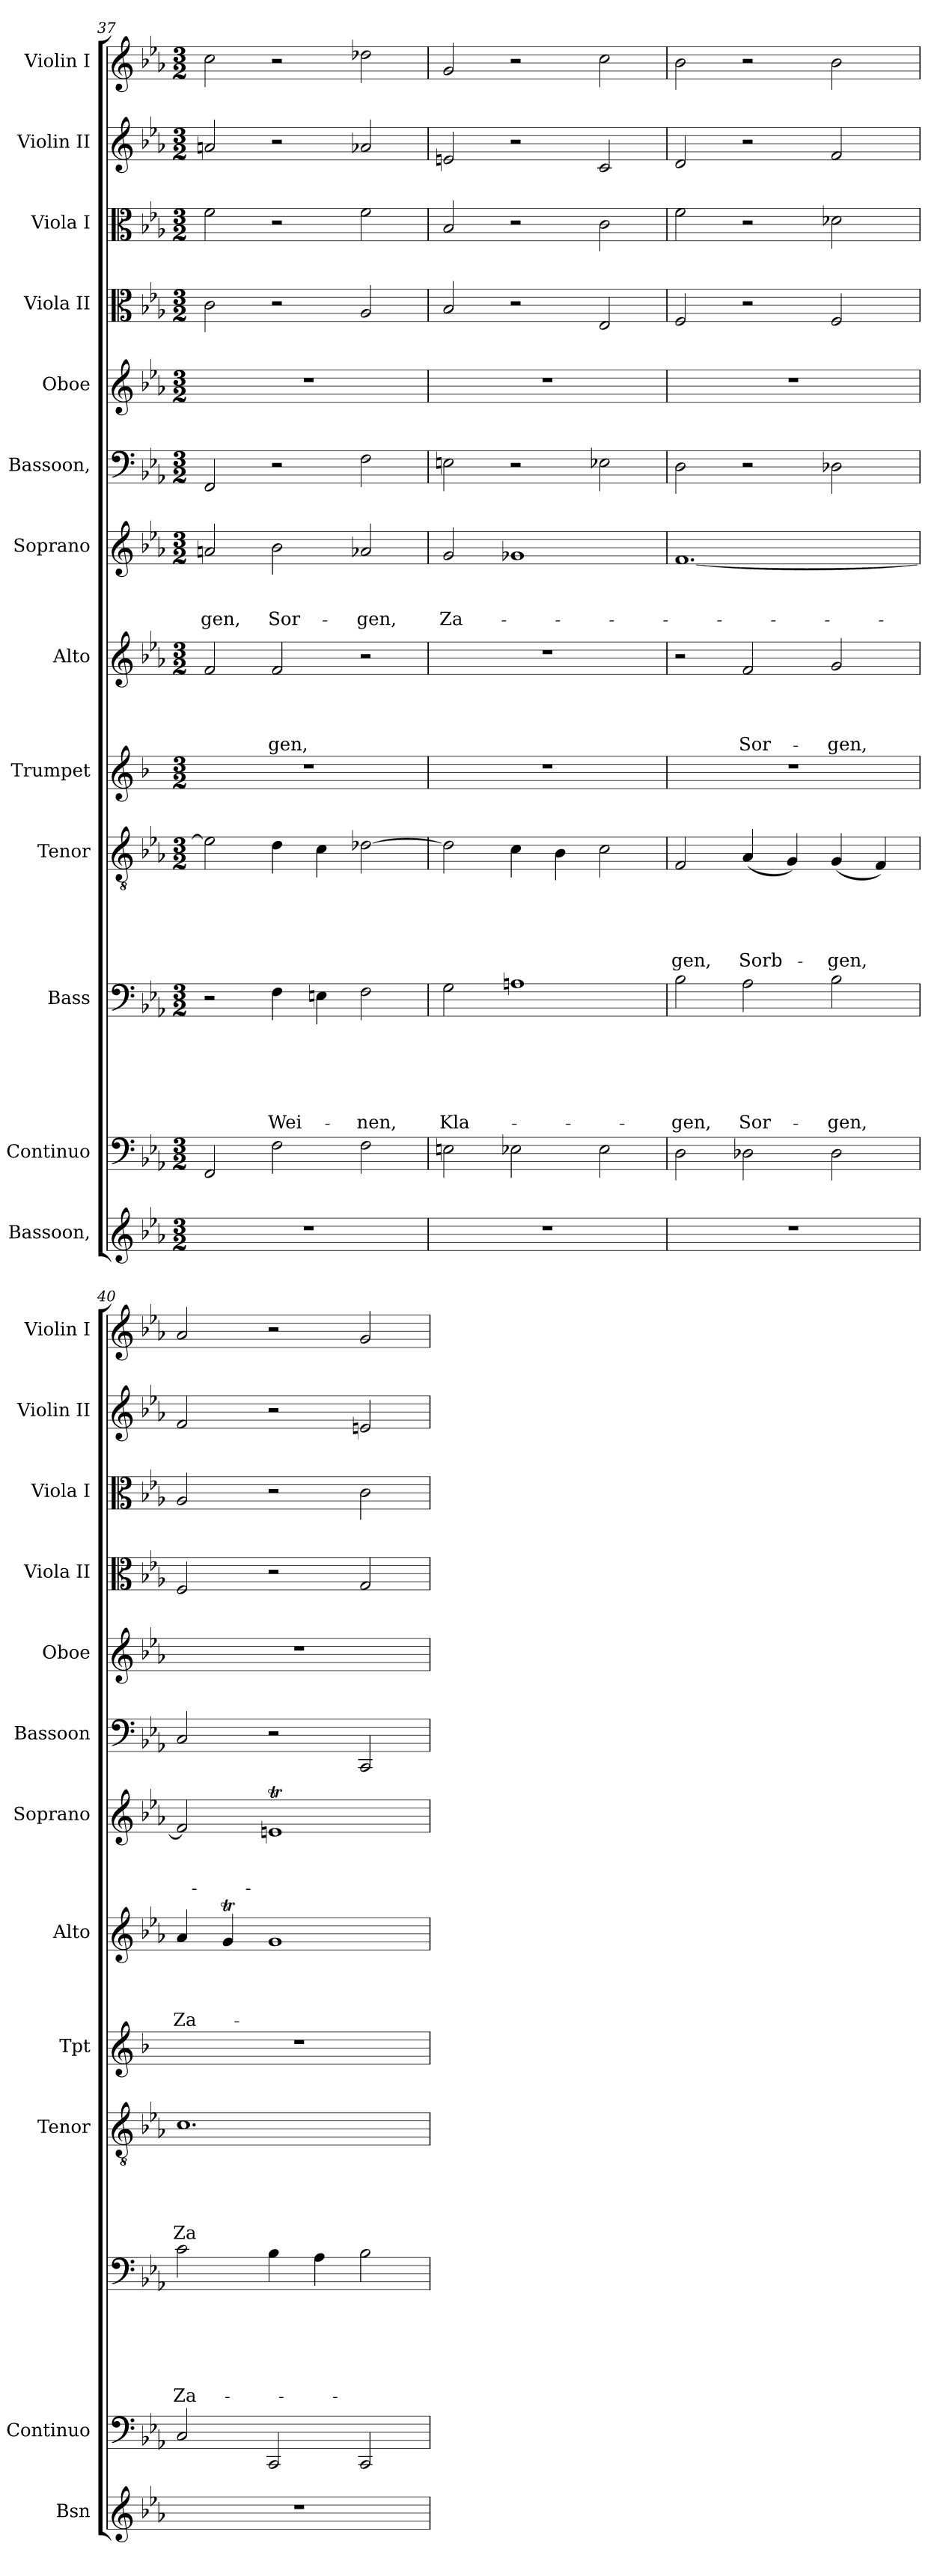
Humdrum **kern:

**kern	**kern	**kern	**text	**text	**text	**text	**text	**text	**kern	**text	**text	**text	**text	**text	**kern	**kern	**text	**text	**text	**text	**kern	**text	**text	**text	**kern	**kern	**kern	**kern	**kern	**kern
*part13	*part12	*part11	*part11	*part11	*part11	*part11	*part11	*part11	*part10	*part10	*part10	*part10	*part10	*part10	*part9	*part8	*part8	*part8	*part8	*part8	*part7	*part7	*part7	*part7	*part6	*part5	*part4	*part3	*part2	*part1
*staff13	*staff12	*staff11	*staff11	*staff11	*staff11	*staff11	*staff11	*staff11	*staff10	*staff10	*staff10	*staff10	*staff10	*staff10	*staff9	*staff8	*staff8	*staff8	*staff8	*staff8	*staff7	*staff7	*staff7	*staff7	*staff6	*staff5	*staff4	*staff3	*staff2	*staff1
*I"Bassoon,	*I"Continuo	*I"Bass	*	*	*	*	*	*	*I"Tenor	*	*	*	*	*	*I"Trumpet	*I"Alto	*	*	*	*	*I"Soprano	*	*	*	*I"Bassoon,	*I"Oboe	*I"Viola II	*I"Viola I	*I"Violin II	*I"Violin I
*I'Bsn	*I'Continuo	*	*	*	*	*	*	*	*I'Tenor	*	*	*	*	*	*I'Tpt	*I'Alto	*	*	*	*	*I'Soprano	*	*	*	*I'Bassoon	*I'Oboe	*I'Viola II	*I'Viola I	*I'Violin II	*I'Violin I
*clefG2	*clefF4	*clefF4	*	*	*	*	*	*	*clefGv2	*	*	*	*	*	*clefG2	*clefG2	*	*	*	*	*clefG2	*	*	*	*clefF4	*clefG2	*clefC3	*clefC3	*clefG2	*clefG2
*	*	*	*	*	*	*	*	*	*	*	*	*	*	*	*ITrd1c2	*	*	*	*	*	*	*	*	*	*	*	*	*	*	*
*k[b-e-a-]	*k[b-e-a-]	*k[b-e-a-]	*	*	*	*	*	*	*k[b-e-a-]	*	*	*	*	*	*k[b-e-a-]	*k[b-e-a-]	*	*	*	*	*k[b-e-a-]	*	*	*	*k[b-e-a-]	*k[b-e-a-]	*k[b-e-a-]	*k[b-e-a-]	*k[b-e-a-]	*k[b-e-a-]
*E-:	*E-:	*E-:	*	*	*	*	*	*	*E-:	*	*	*	*	*	*E-:	*E-:	*	*	*	*	*E-:	*	*	*	*E-:	*E-:	*E-:	*E-:	*E-:	*E-:
*M3/2	*M3/2	*M3/2	*	*	*	*	*	*	*M3/2	*	*	*	*	*	*M3/2	*M3/2	*	*	*	*	*M3/2	*	*	*	*M3/2	*M3/2	*M3/2	*M3/2	*M3/2	*M3/2
=37	=37	=37	=37	=37	=37	=37	=37	=37	=37	=37	=37	=37	=37	=37	=37	=37	=37	=37	=37	=37	=37	=37	=37	=37	=37	=37	=37	=37	=37	=37
!	!	!	!	!	!	!	!	!	!	!	!	!	!	!	!	!	!	!	!	!	!	!	!	!LO:LY:b	!	!	!	!	!	!
1.r	2FF/	2r	.	.	.	.	.	.	2e-\]	.	.	.	.	.	1.r	2f/	.	.	.	.	2an/	.	.	-gen,	2FF/	1.r	2c\	2f\	2an/	2cc\
!	!	!	!	!	!	!	!	!LO:LY:b	!	!	!	!	!	!	!	!	!	!	!	!LO:LY:b	!	!	!	!LO:LY:b	!	!	!	!	!	!
.	2F\	4F\	.	.	.	.	.	Wei-	4d\	.	.	.	.	.	.	2f/	.	.	.	-gen,	2b-\	.	.	Sor-	2r	.	2r	2r	2r	2r
.	.	4En\	.	.	.	.	.	.	4c\	.	.	.	.	.	.	.	.	.	.	.	.	.	.	.	.	.	.	.	.	.
!	!	!	!	!	!	!	!	!LO:LY:b	!	!	!	!	!	!	!	!	!	!	!	!	!	!	!	!LO:LY:b	!	!	!	!	!	!
.	2F\	2F\	.	.	.	.	.	-nen,	[>2d-X\	.	.	.	.	.	.	2r	.	.	.	.	2a-X/	.	.	-gen,	2F\	.	2A-/	2f\	2a-X/	2dd-X\
=38	=38	=38	=38	=38	=38	=38	=38	=38	=38	=38	=38	=38	=38	=38	=38	=38	=38	=38	=38	=38	=38	=38	=38	=38	=38	=38	=38	=38	=38	=38
!	!	!	!	!	!	!	!	!LO:LY:b	!	!	!	!	!	!	!	!	!	!	!	!	!	!	!	!LO:LY:b	!	!	!	!	!	!
1.r	2En\	2G\	.	.	.	.	.	Kla-	2d-\]	.	.	.	.	.	1.r	1.r	.	.	.	.	2g/	.	.	Za-	2En\	1.r	2B-/	2B-/	2en/	2g/
.	2E-X\	1An	.	.	.	.	.	.	4c\	.	.	.	.	.	.	.	.	.	.	.	1g-X	.	.	.	2r	.	2r	2r	2r	2r
.	.	.	.	.	.	.	.	.	4B-\	.	.	.	.	.	.	.	.	.	.	.	.	.	.	.	.	.	.	.	.	.
.	2E-\	.	.	.	.	.	.	.	2c\	.	.	.	.	.	.	.	.	.	.	.	.	.	.	.	2E-X\	.	2E-/	2c\	2c/	2cc\
=39	=39	=39	=39	=39	=39	=39	=39	=39	=39	=39	=39	=39	=39	=39	=39	=39	=39	=39	=39	=39	=39	=39	=39	=39	=39	=39	=39	=39	=39	=39
!	!	!	!	!	!	!	!	!LO:LY:b	!	!	!	!	!	!LO:LY:b	!	!	!	!	!	!	!	!	!	!	!	!	!	!	!	!
1.r	2D\	2B-\	.	.	.	.	.	-gen,	2F/	.	.	.	.	-gen,	1.r	2r	.	.	.	.	[<1.f	.	.	.	2D\	1.r	2F/	2f\	2d/	2b-\
!	!	!	!	!	!	!	!	!LO:LY:b	!	!	!	!	!	!LO:LY:b	!	!	!	!	!	!LO:LY:b	!	!	!	!	!	!	!	!	!	!
.	2D-X\	2A-\	.	.	.	.	.	Sor-	(<4A-/	.	.	.	.	Sorb-	.	2f/	.	.	.	Sor-	.	.	.	.	2r	.	2r	2r	2r	2r
.	.	.	.	.	.	.	.	.	4G/)	.	.	.	.	.	.	.	.	.	.	.	.	.	.	.	.	.	.	.	.	.
!	!	!	!	!	!	!	!	!LO:LY:b	!	!	!	!	!	!LO:LY:b	!	!	!	!	!	!LO:LY:b	!	!	!	!	!	!	!	!	!	!
.	2D-\	2B-\	.	.	.	.	.	-gen,	(<4G/	.	.	.	.	-gen,	.	2g/	.	.	.	-gen,	.	.	.	.	2D-X\	.	2F/	2d-X\	2f/	2b-\
.	.	.	.	.	.	.	.	.	4F/)	.	.	.	.	.	.	.	.	.	.	.	.	.	.	.	.	.	.	.	.	.
=40	=40	=40	=40	=40	=40	=40	=40	=40	=40	=40	=40	=40	=40	=40	=40	=40	=40	=40	=40	=40	=40	=40	=40	=40	=40	=40	=40	=40	=40	=40
!	!	!	!	!	!	!	!	!LO:LY:b	!	!	!	!	!	!LO:LY:b	!	!	!	!	!	!LO:LY:b	!	!	!	!	!	!	!	!	!	!
1.r	2C/	2c\	.	.	.	.	.	Za-	1.c	.	.	.	.	Za-	1.r	4a-/	.	.	.	Za-	2f/]	.	.	.	2C/	1.r	2F/	2A-/	2f/	2a-/
.	.	.	.	.	.	.	.	.	.	.	.	.	.	.	.	4gt/	.	.	.	.	.	.	.	.	.	.	.	.	.	.
.	2CC/	4B-\	.	.	.	.	.	.	.	.	.	.	.	.	.	1g	.	.	.	.	1ent	.	.	.	2r	.	2r	2r	2r	2r
.	.	4A-\	.	.	.	.	.	.	.	.	.	.	.	.	.	.	.	.	.	.	.	.	.	.	.	.	.	.	.	.
.	2CC/	2B-\	.	.	.	.	.	.	.	.	.	.	.	.	.	.	.	.	.	.	.	.	.	.	2CC/	.	2G/	2c\	2en/	2g/
=	=	=	=	=	=	=	=	=	=	=	=	=	=	=	=	=	=	=	=	=	=	=	=	=	=	=	=	=	=	=
*-	*-	*-	*-	*-	*-	*-	*-	*-	*-	*-	*-	*-	*-	*-	*-	*-	*-	*-	*-	*-	*-	*-	*-	*-	*-	*-	*-	*-	*-	*-
